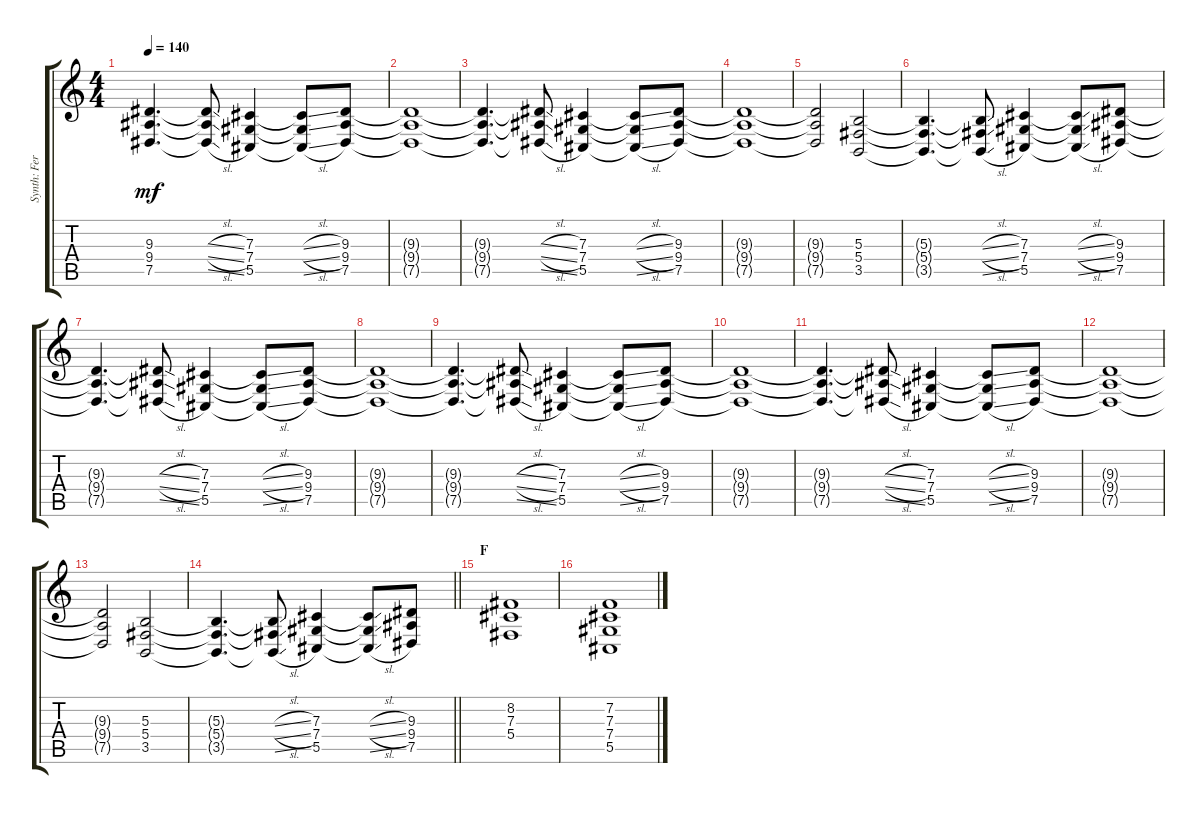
\track ("Synth: Ferdy" "Synth: Fer") {instrument sitar}
\staff {score tabs}
\tuning (Eb4 Bb3 Gb3 Db3 Ab2 Eb2) {hide}
\ts (4 4)
\tempo 140
\clef g2
\ks c
(9.3{t} 9.4{t} 7.5{t}).4{d dy mf} (9.3{sl t} 9.4{sl t} 7.5{sl t}).8 (7.3 7.4 5.5).4{beam merge} (7.3{sl t} 7.4{sl t} 5.5{sl t}).8 (9.3 9.4 7.5).8 |
(9.3{t} 9.4{t} 7.5{t}).1 |
(9.3{t} 9.4{t} 7.5{t}).4{d} (9.3{sl t} 9.4{sl t} 7.5{sl t}).8 (7.3 7.4 5.5).4{beam merge} (7.3{sl t} 7.4{sl t} 5.5{sl t}).8 (9.3 9.4 7.5).8 |
(9.3{t} 9.4{t} 7.5{t}).1 |
(9.3{t} 9.4{t} 7.5{t}).2 (5.3 5.4 3.5).2 |
(5.3{t} 5.4{t} 3.5{t}).4{d} (5.3{sl t} 5.4{sl t} 3.5{sl t}).8 (7.3 7.4 5.5).4{beam merge} (7.3{sl t} 7.4{sl t} 5.5{sl t}).8 (9.3 9.4 7.5).8 |
(9.3{t} 9.4{t} 7.5{t}).4{d} (9.3{sl t} 9.4{sl t} 7.5{sl t}).8 (7.3 7.4 5.5).4{beam merge} (7.3{sl t} 7.4{sl t} 5.5{sl t}).8 (9.3 9.4 7.5).8 |
(9.3{t} 9.4{t} 7.5{t}).1 |
(9.3{t} 9.4{t} 7.5{t}).4{d} (9.3{sl t} 9.4{sl t} 7.5{sl t}).8 (7.3 7.4 5.5).4{beam merge} (7.3{sl t} 7.4{sl t} 5.5{sl t}).8 (9.3 9.4 7.5).8 |
(9.3{t} 9.4{t} 7.5{t}).1 |
(9.3{t} 9.4{t} 7.5{t}).4{d} (9.3{sl t} 9.4{sl t} 7.5{sl t}).8 (7.3 7.4 5.5).4{beam merge} (7.3{sl t} 7.4{sl t} 5.5{sl t}).8 (9.3 9.4 7.5).8 |
(9.3{t} 9.4{t} 7.5{t}).1 |
(9.3{t} 9.4{t} 7.5{t}).2 (5.3 5.4 3.5).2 |
\barLineRight lightlight
(5.3{t} 5.4{t} 3.5{t}).4{d} (5.3{sl t} 5.4{sl t} 3.5{sl t}).8 (7.3 7.4 5.5).4{beam merge} (7.3{sl t} 7.4{sl t} 5.5{sl t}).8 (9.3 9.4 7.5).8 |
\section ("" "F")
(8.2 7.3 5.4).1 |
(7.2 7.3 7.4 5.5).1
